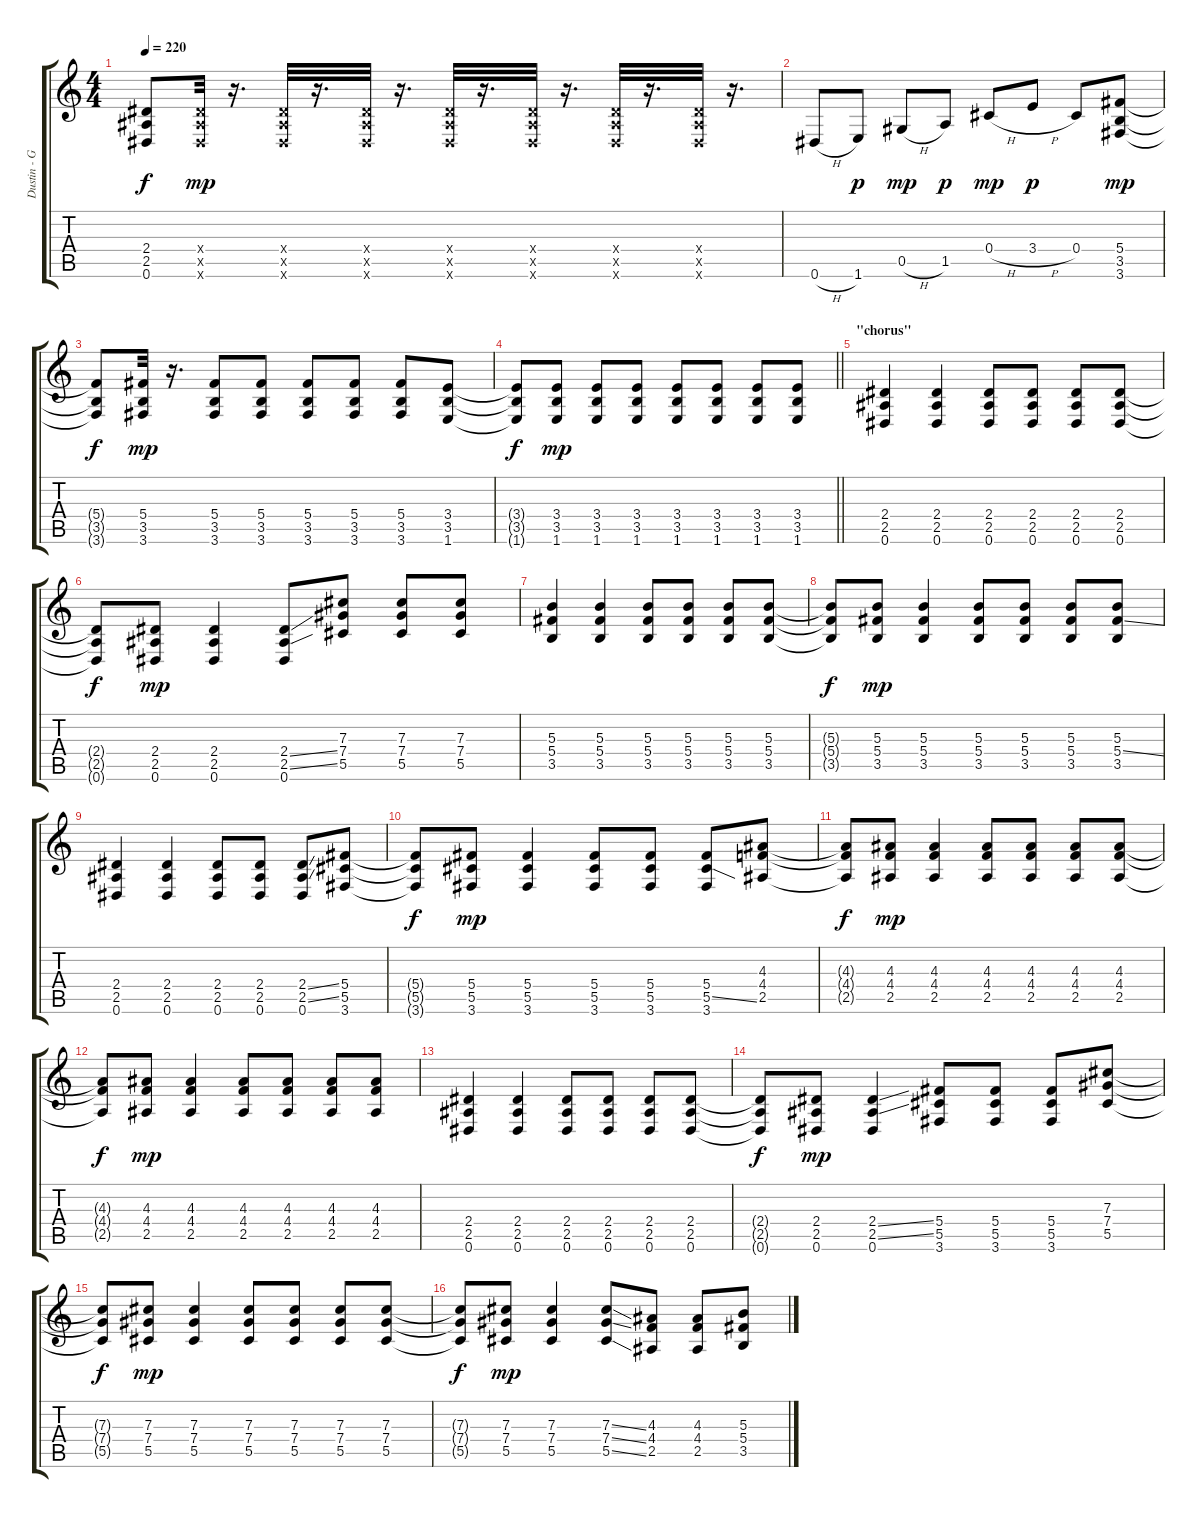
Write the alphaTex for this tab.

\track ("Dustin - Guitar" "Dustin - G") {instrument overdrivenguitar}
\staff {score tabs}
\tuning (Eb4 Bb3 Gb3 Db3 Ab2 Eb2) {hide}
\ts (4 4)
\tempo 220
\clef g2
\ks c
(2.4{t} 2.5{t} 0.6{t}).8{dy f} (2.4{x} 2.5{x} 0.6{x}).32{dy mp} r.16{d} (2.4{x} 2.5{x} 0.6{x}).32 r.16{d} (2.4{x} 2.5{x} 0.6{x}).32 r.16{d} (2.4{x} 2.5{x} 0.6{x}).32 r.16{d} (2.4{x} 2.5{x} 0.6{x}).32 r.16{d} (2.4{x} 2.5{x} 0.6{x}).32 r.16{d} (2.4{x} 2.5{x} 0.6{x}).32 r.16{d} |
0.6{h}.8 1.6.8{dy p} 0.5{h}.8{dy mp} 1.5.8{dy p} 0.4{h}.8{dy mp} 3.4{h}.8{dy p} 0.4.8 (5.4 3.5 3.6).8{dy mp} |
(5.4{t} 3.5{t} 3.6{t}).8{dy f} (5.4 3.5 3.6).32{dy mp} r.16{d} (5.4 3.5 3.6).8 (5.4 3.5 3.6).8 (5.4 3.5 3.6).8 (5.4 3.5 3.6).8 (5.4 3.5 3.6).8 (3.4 3.5 1.6).8 |
\barLineRight lightlight
(3.4{t} 3.5{t} 1.6{t}).8{dy f} (3.4 3.5 1.6).8{dy mp} (3.4 3.5 1.6).8 (3.4 3.5 1.6).8 (3.4 3.5 1.6).8 (3.4 3.5 1.6).8 (3.4 3.5 1.6).8 (3.4 3.5 1.6).8 |
\section ("" "\"chorus\"")
(2.4 2.5 0.6).4 (2.4 2.5 0.6).4 (2.4 2.5 0.6).8 (2.4 2.5 0.6).8 (2.4 2.5 0.6).8 (2.4 2.5 0.6).8 |
(2.4{t} 2.5{t} 0.6{t}).8{dy f} (2.4 2.5 0.6).8{dy mp} (2.4 2.5 0.6).4 (2.4{ss} 2.5{ss} 0.6).8 (7.3 7.4 5.5).8 (7.3 7.4 5.5).8 (7.3 7.4 5.5).8 |
(5.3 5.4 3.5).4 (5.3 5.4 3.5).4 (5.3 5.4 3.5).8 (5.3 5.4 3.5).8 (5.3 5.4 3.5).8 (5.3 5.4 3.5).8 |
(5.3{t} 5.4{t} 3.5{t}).8{dy f} (5.3 5.4 3.5).8{dy mp} (5.3 5.4 3.5).4 (5.3 5.4 3.5).8 (5.3 5.4 3.5).8 (5.3 5.4 3.5).8 (5.3 5.4{ss} 3.5).8 |
(2.4 2.5 0.6).4 (2.4 2.5 0.6).4 (2.4 2.5 0.6).8 (2.4 2.5 0.6).8 (2.4{ss} 2.5{ss} 0.6).8 (5.4 5.5 3.6).8 |
(5.4{t} 5.5{t} 3.6{t}).8{dy f} (5.4 5.5 3.6).8{dy mp} (5.4 5.5 3.6).4 (5.4 5.5 3.6).8 (5.4 5.5 3.6).8 (5.4 5.5{ss} 3.6).8 (4.3 4.4 2.5).8 |
(4.3{t} 4.4{t} 2.5{t}).8{dy f} (4.3 4.4 2.5).8{dy mp} (4.3 4.4 2.5).4 (4.3 4.4 2.5).8 (4.3 4.4 2.5).8 (4.3 4.4 2.5).8 (4.3 4.4 2.5).8 |
(4.3{t} 4.4{t} 2.5{t}).8{dy f} (4.3 4.4 2.5).8{dy mp} (4.3 4.4 2.5).4 (4.3 4.4 2.5).8 (4.3 4.4 2.5).8 (4.3 4.4 2.5).8 (4.3 4.4 2.5).8 |
(2.4 2.5 0.6).4 (2.4 2.5 0.6).4 (2.4 2.5 0.6).8 (2.4 2.5 0.6).8 (2.4 2.5 0.6).8 (2.4 2.5 0.6).8 |
(2.4{t} 2.5{t} 0.6{t}).8{dy f} (2.4 2.5 0.6).8{dy mp} (2.4{ss} 2.5{ss} 0.6).4 (5.4 5.5 3.6).8 (5.4 5.5 3.6).8 (5.4 5.5 3.6).8 (7.3 7.4 5.5).8 |
(7.3{t} 7.4{t} 5.5{t}).8{dy f} (7.3 7.4 5.5).8{dy mp} (7.3 7.4 5.5).4 (7.3 7.4 5.5).8 (7.3 7.4 5.5).8 (7.3 7.4 5.5).8 (7.3 7.4 5.5).8 |
(7.3{t} 7.4{t} 5.5{t}).8{dy f} (7.3 7.4 5.5).8{dy mp} (7.3 7.4 5.5).4 (7.3{ss} 7.4{ss} 5.5{ss}).8 (4.3 4.4 2.5).8 (4.3 4.4 2.5).8 (5.3 5.4 3.5).8
